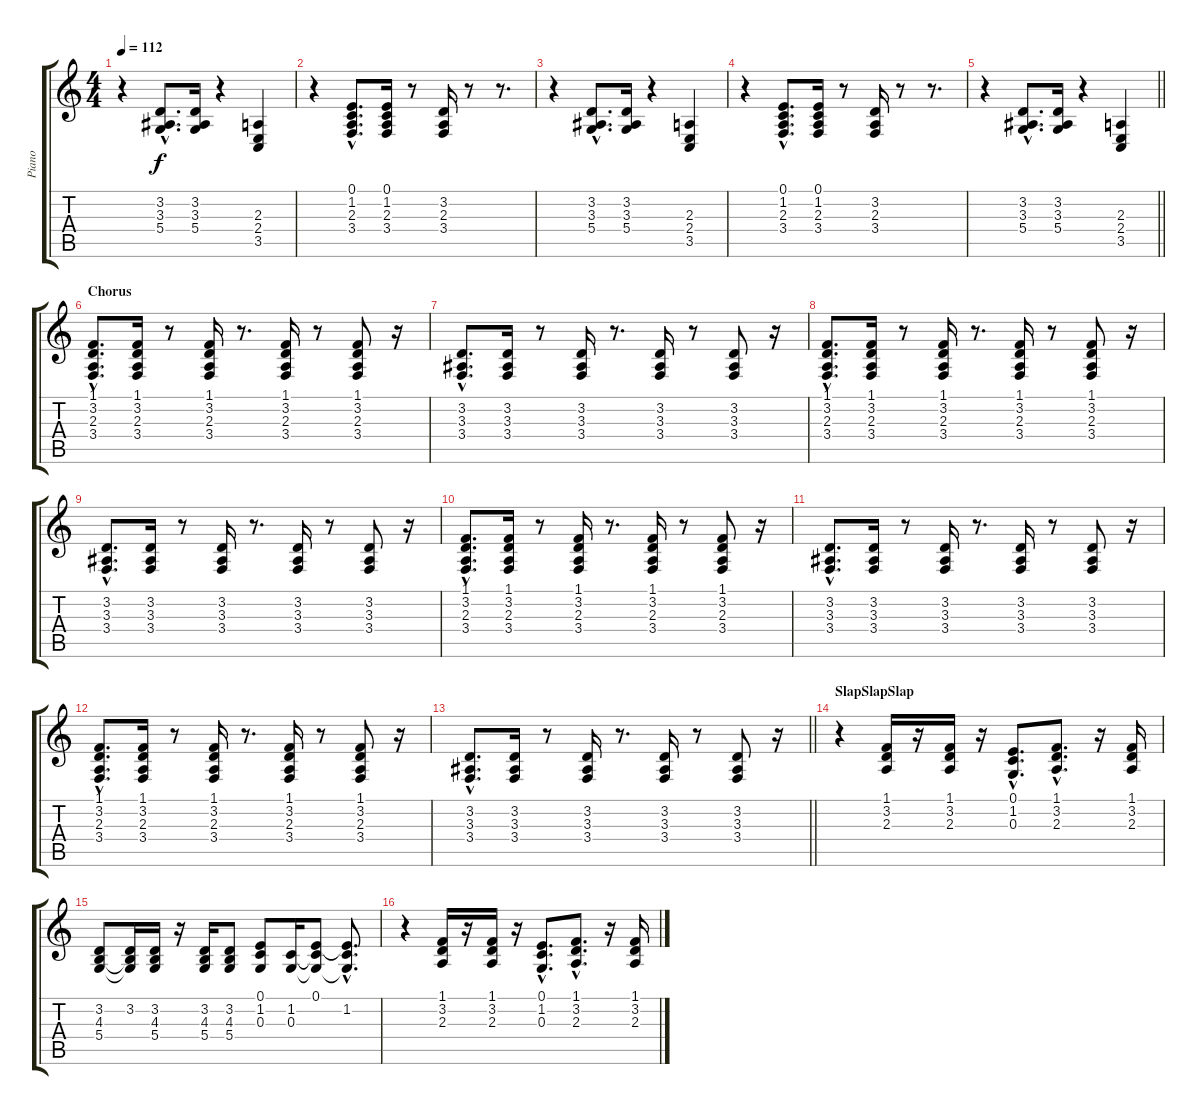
\track ("Piano" "Piano") {instrument acousticgrandpiano}
\staff {score tabs}
\tuning (E4 B3 G3 D3 A2 E2) {hide}
\ts (4 4)
\tempo 112
\clef g2
\ks c
r.4{dy f} (3.2{hac} 3.3{hac} 5.4{hac}).8{d} (3.2 3.3 5.4).16 r.4 (2.3 2.4 3.5).4 |
r.4 (0.1{hac} 1.2{hac} 2.3{hac} 3.4{hac}).8{d} (0.1 1.2 2.3 3.4).16 r.8 (3.2 2.3 3.4).16 r.8 r.8{d} |
r.4 (3.2{hac} 3.3{hac} 5.4{hac}).8{d} (3.2 3.3 5.4).16 r.4 (2.3 2.4 3.5).4 |
r.4 (0.1{hac} 1.2{hac} 2.3{hac} 3.4{hac}).8{d} (0.1 1.2 2.3 3.4).16 r.8 (3.2 2.3 3.4).16 r.8 r.8{d} |
\barLineRight lightlight
r.4 (3.2{hac} 3.3{hac} 5.4{hac}).8{d} (3.2 3.3 5.4).16 r.4 (2.3 2.4 3.5).4 |
\section ("" "Chorus")
(1.1{hac} 3.2{hac} 2.3{hac} 3.4{hac}).8{d} (1.1 3.2 2.3 3.4).16 r.8 (1.1 3.2 2.3 3.4).16 r.8{d} (1.1 3.2 2.3 3.4).16 r.8 (1.1 3.2 2.3 3.4).8 r.16 |
(3.2{hac} 3.3{hac} 3.4{hac}).8{d} (3.2 3.3 3.4).16 r.8 (3.2 3.3 3.4).16 r.8{d} (3.2 3.3 3.4).16 r.8 (3.2 3.3 3.4).8 r.16 |
(1.1{hac} 3.2{hac} 2.3{hac} 3.4{hac}).8{d} (1.1 3.2 2.3 3.4).16 r.8 (1.1 3.2 2.3 3.4).16 r.8{d} (1.1 3.2 2.3 3.4).16 r.8 (1.1 3.2 2.3 3.4).8 r.16 |
(3.2{hac} 3.3{hac} 3.4{hac}).8{d} (3.2 3.3 3.4).16 r.8 (3.2 3.3 3.4).16 r.8{d} (3.2 3.3 3.4).16 r.8 (3.2 3.3 3.4).8 r.16 |
(1.1{hac} 3.2{hac} 2.3{hac} 3.4{hac}).8{d} (1.1 3.2 2.3 3.4).16 r.8 (1.1 3.2 2.3 3.4).16 r.8{d} (1.1 3.2 2.3 3.4).16 r.8 (1.1 3.2 2.3 3.4).8 r.16 |
(3.2{hac} 3.3{hac} 3.4{hac}).8{d} (3.2 3.3 3.4).16 r.8 (3.2 3.3 3.4).16 r.8{d} (3.2 3.3 3.4).16 r.8 (3.2 3.3 3.4).8 r.16 |
(1.1{hac} 3.2{hac} 2.3{hac} 3.4{hac}).8{d} (1.1 3.2 2.3 3.4).16 r.8 (1.1 3.2 2.3 3.4).16 r.8{d} (1.1 3.2 2.3 3.4).16 r.8 (1.1 3.2 2.3 3.4).8 r.16 |
\barLineRight lightlight
(3.2{hac} 3.3{hac} 3.4{hac}).8{d} (3.2 3.3 3.4).16 r.8 (3.2 3.3 3.4).16 r.8{d} (3.2 3.3 3.4).16 r.8 (3.2 3.3 3.4).8 r.16 |
\section ("" "SlapSlapSlap")
r.4 (1.1 3.2 2.3).16 r.16 (1.1 3.2 2.3).16 r.16 (0.1{hac} 1.2{hac} 0.3{hac}).8{d} (1.1{hac} 3.2{hac} 2.3{hac}).8{d} r.16 (1.1 3.2 2.3).16 |
(3.2 4.3 5.4).8 (3.2 4.3{t} 5.4{t}).16 (3.2 4.3 5.4).16 r.16 (3.2 4.3 5.4).16 (3.2 4.3 5.4).8 (0.1 1.2 0.3).8 (1.2 0.3).16 (0.1 1.2{t} 0.3{t}).8 (0.1{hac t} 1.2{hac} 0.3{hac t}).8{d} |
r.4 (1.1 3.2 2.3).16 r.16 (1.1 3.2 2.3).16 r.16 (0.1{hac} 1.2{hac} 0.3{hac}).8{d} (1.1{hac} 3.2{hac} 2.3{hac}).8{d} r.16 (1.1 3.2 2.3).16
